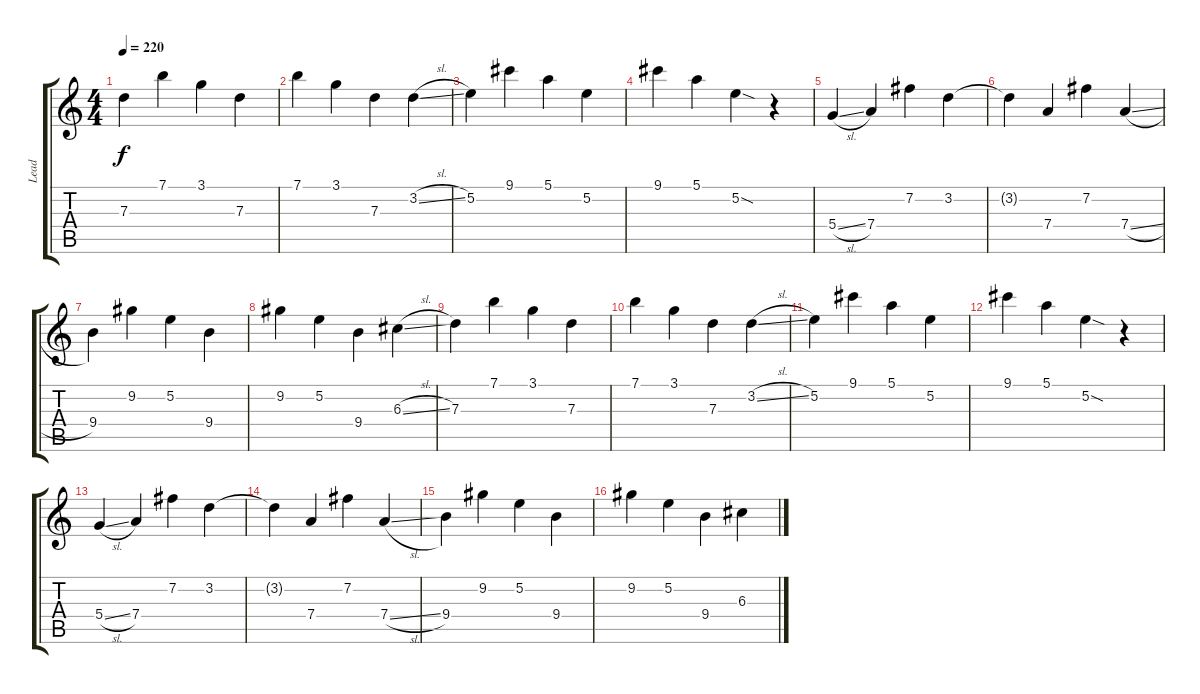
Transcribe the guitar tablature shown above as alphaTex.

\track ("Lead" "Lead") {instrument acousticguitarnylon}
\staff {score tabs}
\tuning (E4 B3 G3 D3 A2 E2) {hide}
\ts (4 4)
\tempo 220
\clef g2
\ks c
7.3.4{dy f} 7.1.4 3.1.4 7.3.4 |
7.1.4 3.1.4 7.3.4 3.2{sl}.4 |
5.2.4 9.1.4 5.1.4 5.2.4 |
9.1.4 5.1.4 5.2{sod}.4 r.4 |
5.4{sl}.4 7.4.4 7.2.4 3.2.4 |
3.2{t}.4 7.4.4 7.2.4 7.4{sl}.4 |
9.4.4 9.2.4 5.2.4 9.4.4 |
9.2.4 5.2.4 9.4.4 6.3{sl}.4 |
7.3.4 7.1.4 3.1.4 7.3.4 |
7.1.4 3.1.4 7.3.4 3.2{sl}.4 |
5.2.4 9.1.4 5.1.4 5.2.4 |
9.1.4 5.1.4 5.2{sod}.4 r.4 |
5.4{sl}.4 7.4.4 7.2.4 3.2.4 |
3.2{t}.4 7.4.4 7.2.4 7.4{sl}.4 |
9.4.4 9.2.4 5.2.4 9.4.4 |
9.2.4 5.2.4 9.4.4 6.3{sl}.4
